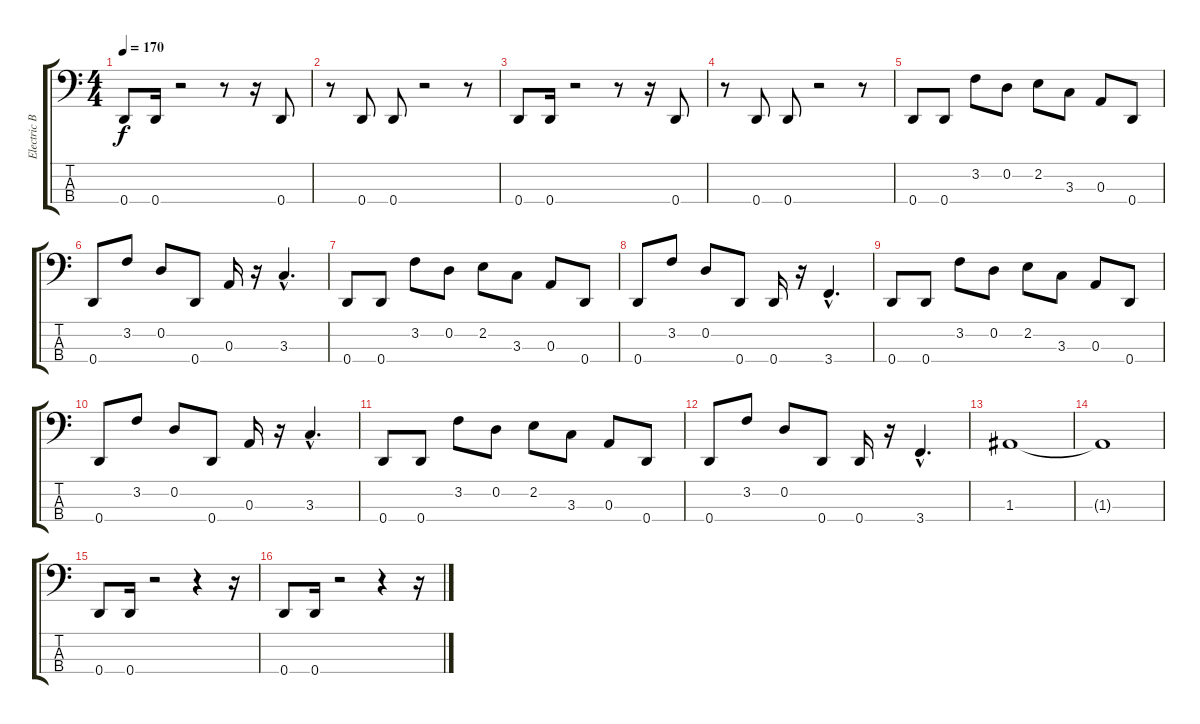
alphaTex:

\track ("Electric Bass" "Electric B") {instrument acousticbass}
\staff {score tabs}
\tuning (G2 D2 A1 D1) {hide}
\ts (4 4)
\tempo 170
\clef f4
\ks c
0.4.8{dy f} 0.4.16 r.2 r.8 r.16 0.4.8 |
r.8 0.4.8 0.4.8 r.2 r.8 |
0.4.8 0.4.16 r.2 r.8 r.16 0.4.8 |
r.8 0.4.8 0.4.8 r.2 r.8 |
0.4.8 0.4.8 3.2.8 0.2.8 2.2.8 3.3.8 0.3.8 0.4.8 |
0.4.8 3.2.8 0.2.8 0.4.8 0.3.16 r.16 3.3{hac}.4{d} |
0.4.8 0.4.8 3.2.8 0.2.8 2.2.8 3.3.8 0.3.8 0.4.8 |
0.4.8 3.2.8 0.2.8 0.4.8 0.4.16 r.16 3.4{hac}.4{d} |
0.4.8 0.4.8 3.2.8 0.2.8 2.2.8 3.3.8 0.3.8 0.4.8 |
0.4.8 3.2.8 0.2.8 0.4.8 0.3.16 r.16 3.3{hac}.4{d} |
0.4.8 0.4.8 3.2.8 0.2.8 2.2.8 3.3.8 0.3.8 0.4.8 |
0.4.8 3.2.8 0.2.8 0.4.8 0.4.16 r.16 3.4{hac}.4{d} |
1.3.1 |
1.3{t}.1 |
0.4.8 0.4.16 r.2 r.4 r.16 |
0.4.8 0.4.16 r.2 r.4 r.16
